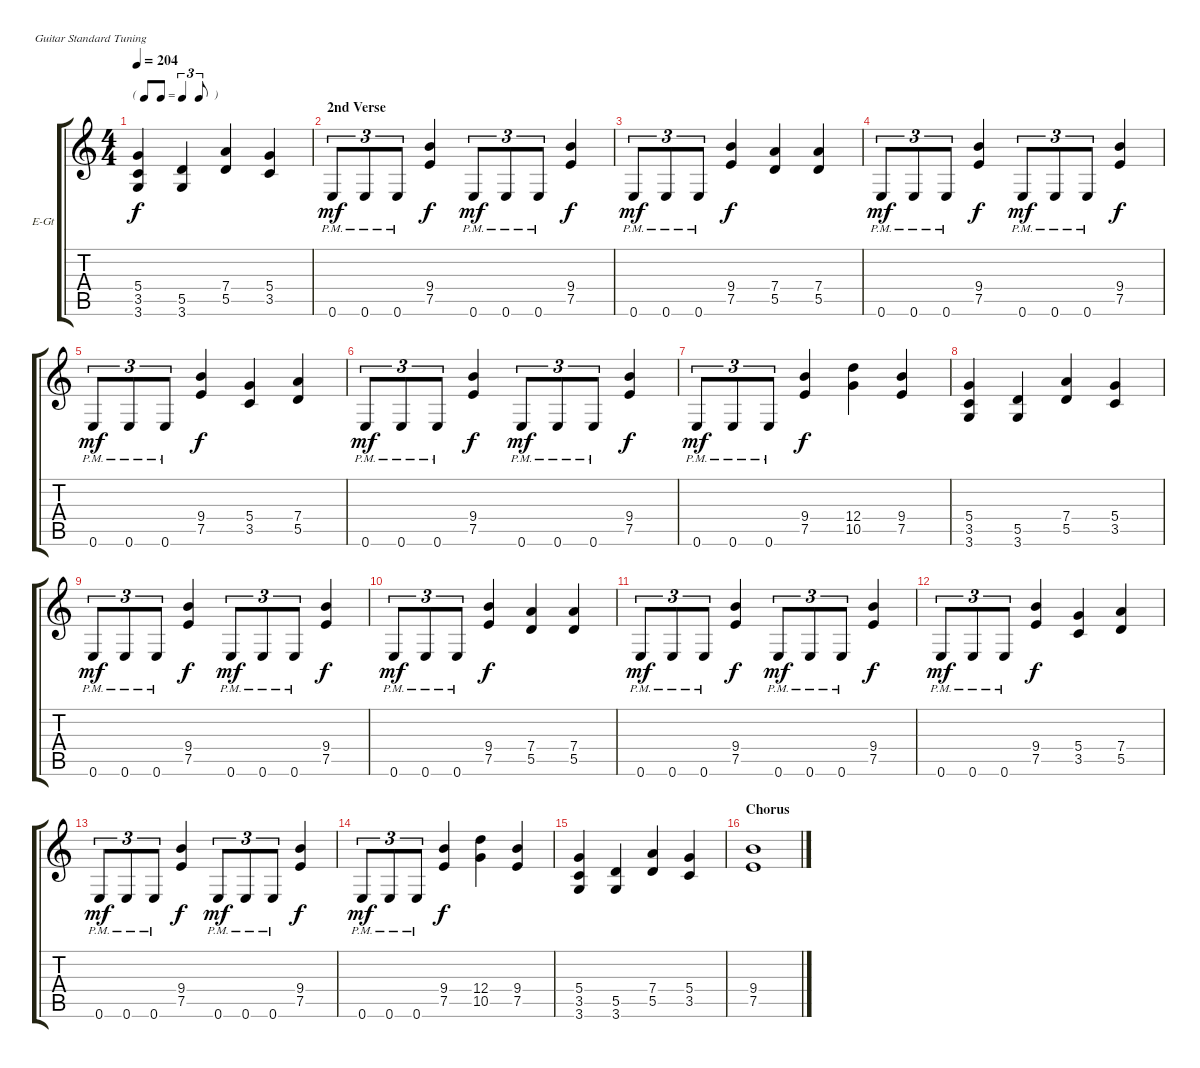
\bracketExtendMode groupsimilarinstruments
\firstSystemTrackNameOrientation horizontal
\otherSystemsTrackNameOrientation horizontal
\track ("Gtr I Rhytm" "E-Gt") {instrument overdrivenguitar}
\staff {score tabs}
\tuning (E4 B3 G3 D3 A2 E2)
\ts (4 4)
\tf triplet8th
\tempo 204
\clef g2
\ks c
(5.4 3.5 3.6).4{dy f} (5.5 3.6).4 (7.4 5.5).4 (5.4 3.5).4 |
\section ("" "2nd Verse")
0.6{pm}.8{tu (3 2) dy mf} 0.6{pm}.8{tu (3 2)} 0.6{pm}.8{tu (3 2)} (9.4 7.5).4{dy f} 0.6{pm}.8{tu (3 2) dy mf} 0.6{pm}.8{tu (3 2)} 0.6{pm}.8{tu (3 2)} (9.4 7.5).4{dy f} |
0.6{pm}.8{tu (3 2) dy mf} 0.6{pm}.8{tu (3 2)} 0.6{pm}.8{tu (3 2)} (9.4 7.5).4{dy f} (7.4 5.5).4 (7.4 5.5).4 |
0.6{pm}.8{tu (3 2) dy mf} 0.6{pm}.8{tu (3 2)} 0.6{pm}.8{tu (3 2)} (9.4 7.5).4{dy f} 0.6{pm}.8{tu (3 2) dy mf} 0.6{pm}.8{tu (3 2)} 0.6{pm}.8{tu (3 2)} (9.4 7.5).4{dy f} |
0.6{pm}.8{tu (3 2) dy mf} 0.6{pm}.8{tu (3 2)} 0.6{pm}.8{tu (3 2)} (9.4 7.5).4{dy f} (5.4 3.5).4 (7.4 5.5).4 |
0.6{pm}.8{tu (3 2) dy mf} 0.6{pm}.8{tu (3 2)} 0.6{pm}.8{tu (3 2)} (9.4 7.5).4{dy f} 0.6{pm}.8{tu (3 2) dy mf} 0.6{pm}.8{tu (3 2)} 0.6{pm}.8{tu (3 2)} (9.4 7.5).4{dy f} |
0.6{pm}.8{tu (3 2) dy mf} 0.6{pm}.8{tu (3 2)} 0.6{pm}.8{tu (3 2)} (9.4 7.5).4{dy f} (12.4 10.5).4 (9.4 7.5).4 |
(5.4 3.5 3.6).4 (5.5 3.6).4 (7.4 5.5).4 (5.4 3.5).4 |
0.6{pm}.8{tu (3 2) dy mf} 0.6{pm}.8{tu (3 2)} 0.6{pm}.8{tu (3 2)} (9.4 7.5).4{dy f} 0.6{pm}.8{tu (3 2) dy mf} 0.6{pm}.8{tu (3 2)} 0.6{pm}.8{tu (3 2)} (9.4 7.5).4{dy f} |
0.6{pm}.8{tu (3 2) dy mf} 0.6{pm}.8{tu (3 2)} 0.6{pm}.8{tu (3 2)} (9.4 7.5).4{dy f} (7.4 5.5).4 (7.4 5.5).4 |
0.6{pm}.8{tu (3 2) dy mf} 0.6{pm}.8{tu (3 2)} 0.6{pm}.8{tu (3 2)} (9.4 7.5).4{dy f} 0.6{pm}.8{tu (3 2) dy mf} 0.6{pm}.8{tu (3 2)} 0.6{pm}.8{tu (3 2)} (9.4 7.5).4{dy f} |
0.6{pm}.8{tu (3 2) dy mf} 0.6{pm}.8{tu (3 2)} 0.6{pm}.8{tu (3 2)} (9.4 7.5).4{dy f} (5.4 3.5).4 (7.4 5.5).4 |
0.6{pm}.8{tu (3 2) dy mf} 0.6{pm}.8{tu (3 2)} 0.6{pm}.8{tu (3 2)} (9.4 7.5).4{dy f} 0.6{pm}.8{tu (3 2) dy mf} 0.6{pm}.8{tu (3 2)} 0.6{pm}.8{tu (3 2)} (9.4 7.5).4{dy f} |
0.6{pm}.8{tu (3 2) dy mf} 0.6{pm}.8{tu (3 2)} 0.6{pm}.8{tu (3 2)} (9.4 7.5).4{dy f} (12.4 10.5).4 (9.4 7.5).4 |
(5.4 3.5 3.6).4 (5.5 3.6).4 (7.4 5.5).4 (5.4 3.5).4 |
\section ("" "Chorus")
(9.4 7.5).1
